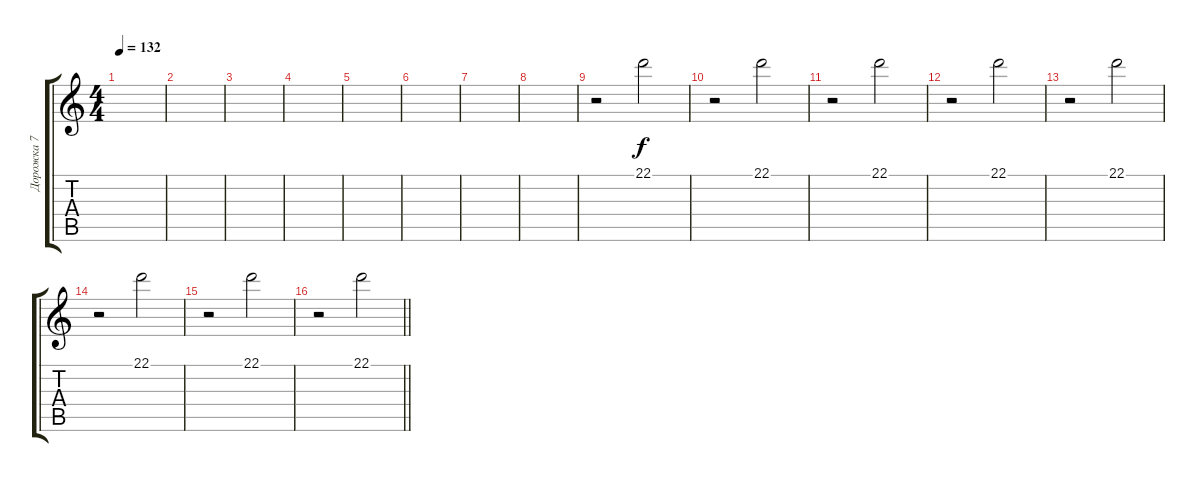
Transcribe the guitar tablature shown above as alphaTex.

\track ("Дорожка 7" "Дорожка 7") {instrument acousticgrandpiano}
\staff {score tabs}
\tuning (E4 B3 G3 D3 A2 E2) {hide}
\ts (4 4)
\tempo 132
\clef g2
\ks c
|
|
|
|
|
|
|
|
r.2 22.1.2 |
r.2 22.1.2 |
r.2 22.1.2 |
r.2 22.1.2 |
r.2 22.1.2 |
r.2 22.1.2 |
r.2 22.1.2 |
\barLineRight lightlight
r.2 22.1.2
